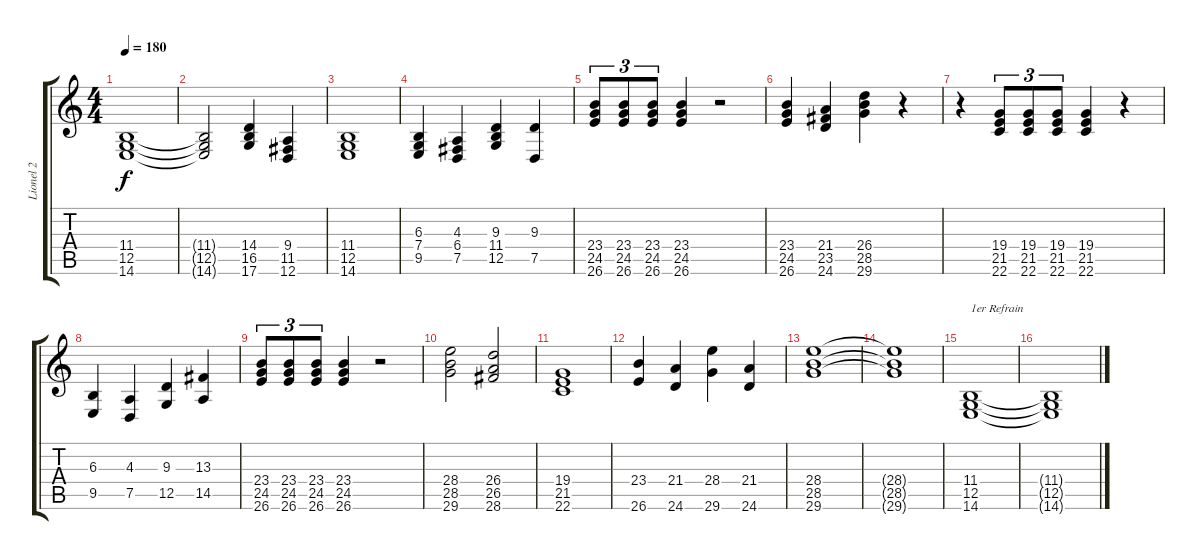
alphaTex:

\track ("Lionel 2" "Lionel 2") {instrument stringensemble1}
\staff {score tabs}
\tuning (D4 A3 F3 C3 G2 D2) {hide}
\ts (4 4)
\tempo 180
\clef g2
\ks c
(11.4 12.5 14.6).1{dy f} |
(11.4{t} 12.5{t} 14.6{t}).2 (14.4 16.5 17.6).4 (9.4 11.5 12.6).4 |
(11.4 12.5 14.6).1 |
(6.3 7.4 9.5).4 (4.3 6.4 7.5).4 (9.3 11.4 12.5).4 (9.3 7.5).4 |
(23.4 24.5 26.6).8{tu (3 2)} (23.4 24.5 26.6).8{tu (3 2)} (23.4 24.5 26.6).8{tu (3 2)} (23.4 24.5 26.6).4 r.2 |
(23.4 24.5 26.6).4 (21.4 23.5 24.6).4 (26.4 28.5 29.6).4 r.4 |
r.4 (19.4 21.5 22.6).8{tu (3 2)} (19.4 21.5 22.6).8{tu (3 2)} (19.4 21.5 22.6).8{tu (3 2)} (19.4 21.5 22.6).4 r.4 |
(6.3 9.5).4 (4.3 7.5).4 (9.3 12.5).4 (13.3 14.5).4 |
(23.4 24.5 26.6).8{tu (3 2)} (23.4 24.5 26.6).8{tu (3 2)} (23.4 24.5 26.6).8{tu (3 2)} (23.4 24.5 26.6).4 r.2 |
(28.4 28.5 29.6).2 (26.4 26.5 28.6).2 |
(19.4 21.5 22.6).1 |
(23.4 26.6).4 (21.4 24.6).4 (28.4 29.6).4 (21.4 24.6).4 |
(28.4 28.5 29.6).1 |
(28.4{t} 28.5{t} 29.6{t}).1 |
(11.4 12.5 14.6).1{txt "1er Refrain"} |
(11.4{t} 12.5{t} 14.6{t}).1
